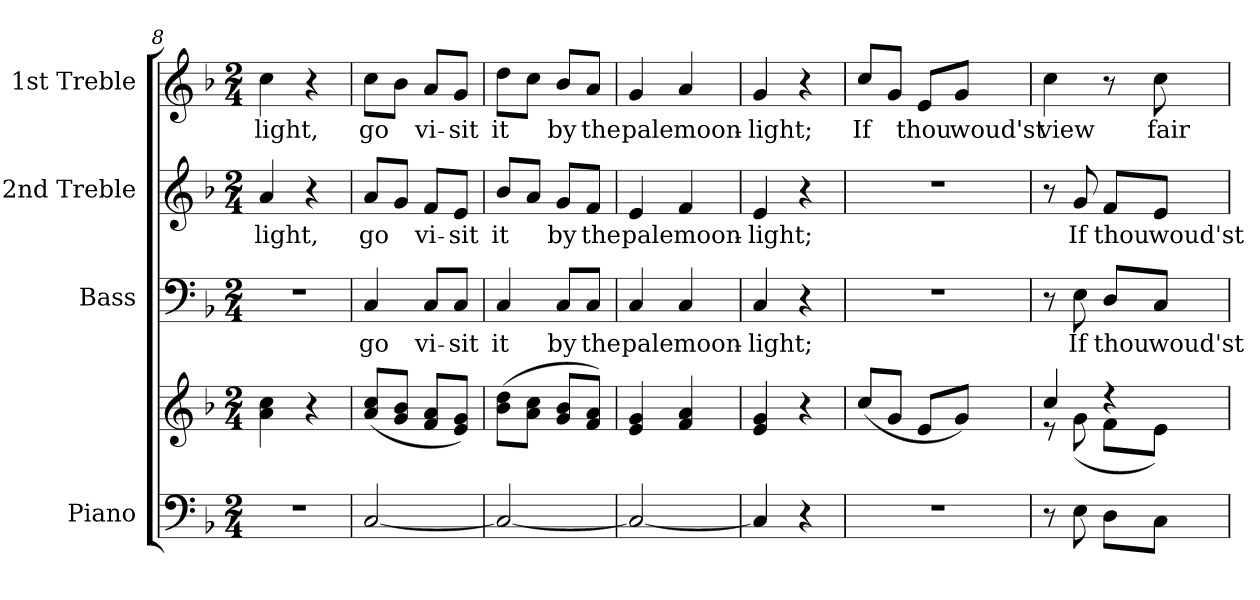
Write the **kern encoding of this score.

**kern	**kern	**kern	**text	**kern	**text	**kern	**text
*part4	*part4	*part3	*part3	*part2	*part2	*part1	*part1
*staff5	*staff4	*staff3	*staff3	*staff2	*staff2	*staff1	*staff1
*I"Piano	*	*I"Bass	*	*I"2nd Treble	*	*I"1st Treble	*
*clefF4	*clefG2	*clefF4	*	*clefG2	*	*clefG2	*
*k[b-]	*k[b-]	*k[b-]	*	*k[b-]	*	*k[b-]	*
*F:	*F:	*F:	*	*F:	*	*F:	*
*M2/4	*M2/4	*M2/4	*	*M2/4	*	*M2/4	*
=8	=8	=8	=8	=8	=8	=8	=8
!LO:N:vis=1	!	!LO:N:vis=1	!	!	!	!	!
!	!	!	!	!	!LO:LY:b:color=#000000	!	!
!	!	!	!	!	!	!	!LO:LY:b:color=#000000
2r	4ai\ 4cci	2r	.	4ai/	-light,	4cci\	-light,
.	4r	.	.	4r	.	4r	.
=9	=9	=9	=9	=9	=9	=9	=9
!	!	!	!LO:LY:b:color=#000000	!	!	!	!
!	!	!	!	!	!LO:LY:b:color=#000000	!	!
!	!	!	!	!	!	!	!LO:LY:b:color=#000000
[2Ci/	(8ai/ 8cci/L	4Ci/	go	8ai/L	go	8cci\L	go
.	8gi/ 8b-i/J	.	.	8gi/J	.	8b-i\J	.
!	!	!	!LO:LY:b:color=#000000	!	!	!	!
!	!	!	!	!	!LO:LY:b:color=#000000	!	!
!	!	!	!	!	!	!	!LO:LY:b:color=#000000
.	8fi/ 8ai/L	8Ci/L	vi-	8fi/L	vi-	8ai/L	vi-
!	!	!	!LO:LY:b:color=#000000	!	!	!	!
!	!	!	!	!	!LO:LY:b:color=#000000	!	!
!	!	!	!	!	!	!	!LO:LY:b:color=#000000
.	8ei/ 8gi/J)	8Ci/J	-sit	8ei/J	-sit	8gi/J	-sit
=10	=10	=10	=10	=10	=10	=10	=10
!	!	!	!LO:LY:b:color=#000000	!	!	!	!
!	!	!	!	!	!LO:LY:b:color=#000000	!	!
!	!	!	!	!	!	!	!LO:LY:b:color=#000000
2Ci/_	(8b-i\ 8ddi\L	4Ci/	it	8b-i/L	it	8ddi\L	it
.	8ai\ 8cci\J	.	.	8ai/J	.	8cci\J	.
!	!	!	!LO:LY:b:color=#000000	!	!	!	!
!	!	!	!	!	!LO:LY:b:color=#000000	!	!
!	!	!	!	!	!	!	!LO:LY:b:color=#000000
.	8gi/ 8b-i/L	8Ci/L	by	8gi/L	by	8b-i/L	by
!	!	!	!LO:LY:b:color=#000000	!	!	!	!
!	!	!	!	!	!LO:LY:b:color=#000000	!	!
!	!	!	!	!	!	!	!LO:LY:b:color=#000000
.	8fi/ 8ai/J)	8Ci/J	the	8fi/J	the	8ai/J	the
=11	=11	=11	=11	=11	=11	=11	=11
!	!	!	!LO:LY:b:color=#000000	!	!	!	!
!	!	!	!	!	!LO:LY:b:color=#000000	!	!
!	!	!	!	!	!	!	!LO:LY:b:color=#000000
2Ci/_	4ei/ 4gi	4Ci/	pale	4ei/	pale	4gi/	pale
!	!	!	!LO:LY:b:color=#000000	!	!	!	!
!	!	!	!	!	!LO:LY:b:color=#000000	!	!
!	!	!	!	!	!	!	!LO:LY:b:color=#000000
.	4fi/ 4ai	4Ci/	moon-	4fi/	moon-	4ai/	moon-
=12	=12	=12	=12	=12	=12	=12	=12
!	!	!	!LO:LY:b:color=#000000	!	!	!	!
!	!	!	!	!	!LO:LY:b:color=#000000	!	!
!	!	!	!	!	!	!	!LO:LY:b:color=#000000
4Ci/]	4ei/ 4gi	4Ci/	-light;	4ei/	-light;	4gi/	-light;
4r	4r	4r	.	4r	.	4r	.
=13	=13	=13	=13	=13	=13	=13	=13
!LO:N:vis=1	!	!LO:N:vis=1	!	!LO:N:vis=1	!	!	!
!	!	!	!	!	!	!	!LO:LY:b:color=#000000
2r	(8cci/L	2r	.	2r	.	8cci/L	If
.	8gi/J	.	.	.	.	8gi/J	.
!	!	!	!	!	!	!	!LO:LY:b:color=#000000
.	8ei/L	.	.	.	.	8ei/L	thou
!	!	!	!	!	!	!	!LO:LY:b:color=#000000
.	8gi/J)	.	.	.	.	8gi/J	woud'st
!!LO:PB:g=z
=14	=14	=14	=14	=14	=14	=14	=14
*	*^	*	*	*	*	*	*
!	!	!	!	!	!	!	!	!LO:LY:b:color=#000000
8r	4cci/	8r	8r	.	8r	.	4cci\	view
!	!	!	!	!LO:LY:b:color=#000000	!	!	!	!
!	!	!	!	!	!	!LO:LY:b:color=#000000	!	!
8Ei\	.	(8gi\	8Ei\	If	8gi/	If	.	.
!	!	!	!	!LO:LY:b:color=#000000	!	!	!	!
!	!	!	!	!	!	!LO:LY:b:color=#000000	!	!
8Di\L	4r	8fi\L	8Di/L	thou	8fi/L	thou	8r	.
!	!	!	!	!LO:LY:b:color=#000000	!	!	!	!
!	!	!	!	!	!	!LO:LY:b:color=#000000	!	!
!	!	!	!	!	!	!	!	!LO:LY:b:color=#000000
8Ci\J	.	8ei\J)	8Ci/J	woud'st	8ei/J	woud'st	8cci\	fair
*	*v	*v	*	*	*	*	*	*
=	=	=	=	=	=	=	=
*-	*-	*-	*-	*-	*-	*-	*-
